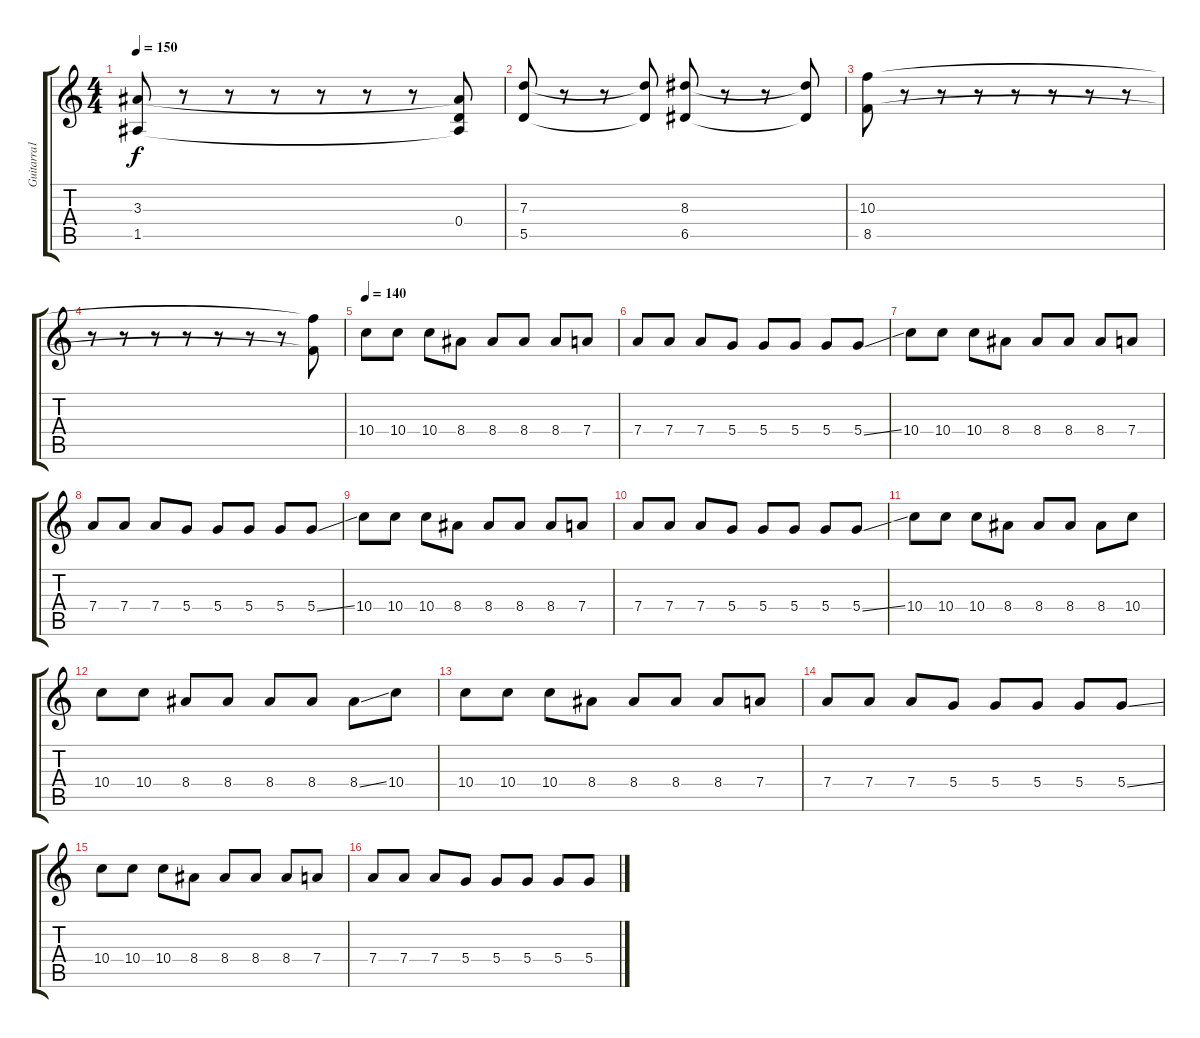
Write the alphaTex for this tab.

\track ("Guitarra1" "Guitarra1") {instrument distortionguitar}
\staff {score tabs}
\tuning (E4 B3 G3 D3 A2 E2) {hide}
\ts (4 4)
\tempo 150
\clef g2
\ks c
(3.3 1.5).8{dy f} r.8 r.8 r.8 r.8 r.8 r.8 (3.3{t} 0.4 1.5{t}).8 |
(7.3 5.5).8 r.8 r.8 (7.3{t} 5.5{t}).8 (8.3 6.5).8 r.8 r.8 (8.3{t} 6.5{t}).8 |
(10.3 8.5).8 r.8 r.8 r.8 r.8 r.8 r.8 r.8 |
r.8 r.8 r.8 r.8 r.8 r.8 r.8 (10.3{t} 8.5{t}).8 |
\tempo 140
10.4.8 10.4.8 10.4.8 8.4.8 8.4.8 8.4.8 8.4.8 7.4.8 |
7.4.8 7.4.8 7.4.8 5.4.8 5.4.8 5.4.8 5.4.8 5.4{ss}.8 |
10.4.8 10.4.8 10.4.8 8.4.8 8.4.8 8.4.8 8.4.8 7.4.8 |
7.4.8 7.4.8 7.4.8 5.4.8 5.4.8 5.4.8 5.4.8 5.4{ss}.8 |
10.4.8 10.4.8 10.4.8 8.4.8 8.4.8 8.4.8 8.4.8 7.4.8 |
7.4.8 7.4.8 7.4.8 5.4.8 5.4.8 5.4.8 5.4.8 5.4{ss}.8 |
10.4.8 10.4.8 10.4.8 8.4.8 8.4.8 8.4.8 8.4.8 10.4.8 |
10.4.8 10.4.8 8.4.8 8.4.8 8.4.8 8.4.8 8.4{ss}.8 10.4.8 |
10.4.8 10.4.8 10.4.8 8.4.8 8.4.8 8.4.8 8.4.8 7.4.8 |
7.4.8 7.4.8 7.4.8 5.4.8 5.4.8 5.4.8 5.4.8 5.4{ss}.8 |
10.4.8 10.4.8 10.4.8 8.4.8 8.4.8 8.4.8 8.4.8 7.4.8 |
7.4.8 7.4.8 7.4.8 5.4.8 5.4.8 5.4.8 5.4.8 5.4{ss}.8
